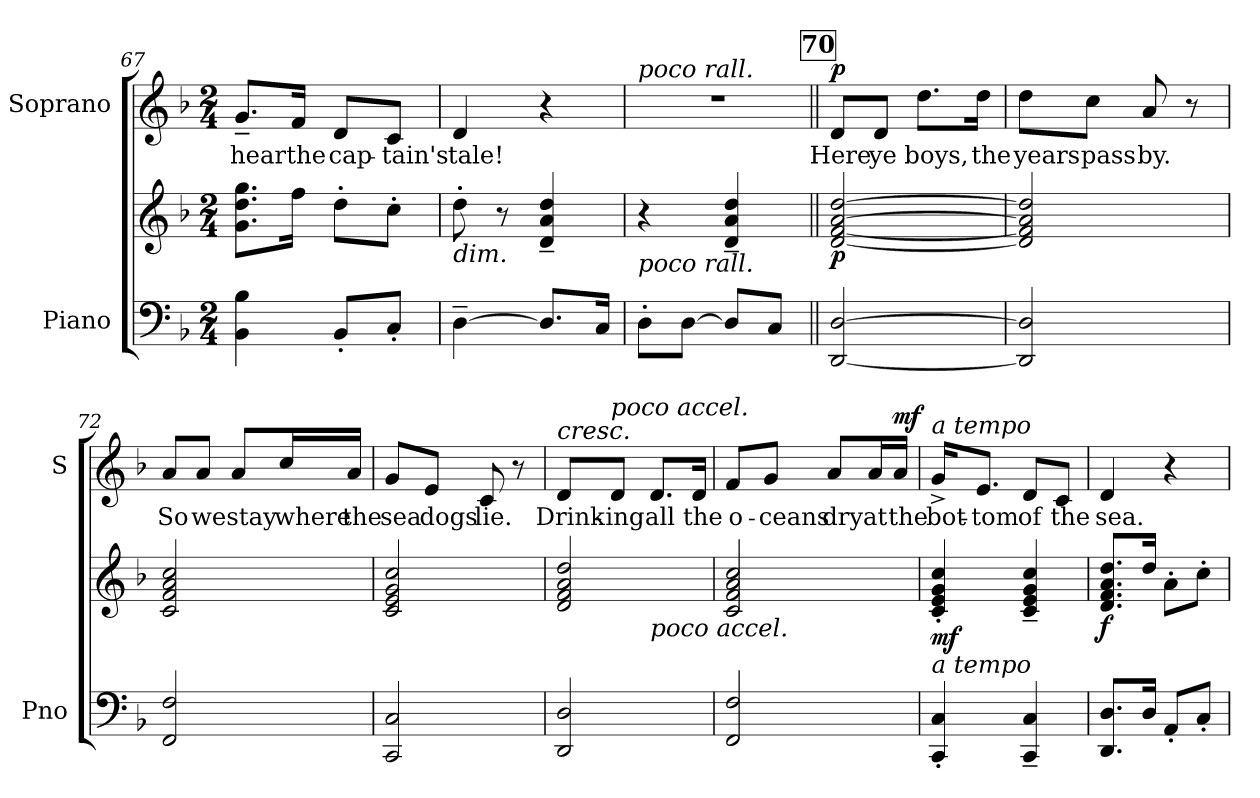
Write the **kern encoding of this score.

**kern	**kern	**dynam	**kern	**text	**dynam
*part2	*part2	*part2	*part1	*part1	*part1
*staff3	*staff2	*staff2/3	*staff1	*staff1	*staff1
*I"Piano	*	*	*I"Soprano	*	*
*I'Pno	*	*	*I'S	*	*
!!LO:LB:g=z
*clefF4	*clefG2	*	*clefG2	*	*
*k[b-]	*k[b-]	*	*k[b-]	*	*
*d:	*d:	*	*d:	*	*
*M2/4	*M2/4	*	*M2/4	*	*
=67	=67	=67	=67	=67	=67
!	!	!	!	!LO:LY:b	!
4BB-\ 4B-\	8.g\ 8.dd\ 8.gg\L	.	8.g~>/L	hear	.
!	!	!	!	!LO:LY:b	!
.	16ff\Jk	.	16f/Jk	the	.
!	!	!	!	!LO:LY:b	!
8BB-'</L	8dd'>\L	.	8d/L	cap-	.
!	!	!	!	!LO:LY:b	!
8C'</J	8cc'>\J	.	8c/J	-tain's	.
=68	=68	=68	=68	=68	=68
!	!LO:TX:b:i:t=dim.	!	!	!	!
!	!	!	!	!LO:LY:b	!
[4D~>\	8dd'>\	.	4d/	tale!	.
.	8r	.	.	.	.
8.D/L]	4d/~< 4a/~< 4dd/~<	.	4r	.	.
16C/Jk	.	.	.	.	.
=69	=69	=69	=69	=69	=69
!	!	!	!LO:TX:a:i:t=poco rall.	!	!
!	!LO:TX:b:i:t=poco rall.	!	!	!	!
8D'>\L	4r	.	2r	.	.
[8D\J	.	.	.	.	.
8D/L]	4d/~< 4a/~< 4dd/~<	.	.	.	.
8C/J	.	.	.	.	.
!!LO:REH:place=s1:a:B:fs=9.9:t=70
=70||	=70||	=70||	=70||	=70||	=70||
!	!	!LO:DY:b	!	!LO:LY:b	!LO:DY:a
[2DD/ [2D/	[2d/ [2f/ [2a/ [2dd/	p	8d/L	Here	p
!	!	!	!	!LO:LY:b	!
.	.	.	8d/J	ye	.
!	!	!	!	!LO:LY:b	!
.	.	.	8.dd\L	boys,	.
!	!	!	!	!LO:LY:b	!
.	.	.	16dd\Jk	the	.
!!LO:PB:g=z
=71	=71	=71	=71	=71	=71
!	!	!	!	!LO:LY:b	!
2DD/] 2D/]	2d/] 2f/] 2a/] 2dd/]	.	8dd\L	years	.
!	!	!	!	!LO:LY:b	!
.	.	.	8cc\J	pass	.
!	!	!	!	!LO:LY:b	!
.	.	.	8a/	by.	.
.	.	.	8r	.	.
=72	=72	=72	=72	=72	=72
!	!	!	!	!LO:LY:b	!
2FF/ 2F/	2c/ 2f/ 2a/ 2cc/	.	8a/L	So	.
!	!	!	!	!LO:LY:b	!
.	.	.	8a/J	we	.
!	!	!	!	!LO:LY:b	!
.	.	.	8a/L	stay	.
!	!	!	!	!LO:LY:b	!
.	.	.	16cc/L	where	.
!	!	!	!	!LO:LY:b	!
.	.	.	16a/JJ	the	.
=73	=73	=73	=73	=73	=73
!	!	!	!	!LO:LY:b	!
2CC/ 2C/	2c/ 2e/ 2g/ 2cc/	.	8g/L	sea	.
!	!	!	!	!LO:LY:b	!
.	.	.	8e/J	dogs	.
!	!	!	!	!LO:LY:b	!
.	.	.	8c/	lie.	.
.	.	.	8r	.	.
=74	=74	=74	=74	=74	=74
!	!	!	!LO:TX:a:i:t=cresc.	!	!
!	!LO:TX:b:i:t=cresc.	!	!	!	!
!	!	!	!	!LO:LY:b	!
*	*^	*	*	*	*
2DD/ 2D/	2d/ 2f/ 2a/ 2dd/	4ryy	.	8d/L	Drink-	.
!	!	!	!	!LO:TX:a:i:t=poco accel.	!	!
!	!	!	!	!	!LO:LY:b	!
.	.	.	.	8d/J	-ing	.
!	!	!LO:TX:b:i:t=poco accel.	!	!	!	!
!	!	!	!	!	!LO:LY:b	!
.	.	4ryy	.	8.d/L	all	.
!	!	!	!	!	!LO:LY:b	!
.	.	.	.	16d/Jk	the	.
*	*v	*v	*	*	*	*
=75	=75	=75	=75	=75	=75
*	*^	*	*	*	*
!	!	!	!	!	!LO:LY:b	!
*	*v	*v	*	*	*	*
2FF/ 2F/	2c/ 2f/ 2a/ 2cc/	.	8f/L	o-	.
!	!	!	!	!LO:LY:b	!
.	.	.	8g/J	-ceans	.
!	!	!	!	!LO:LY:b	!
.	.	.	8a/L	dry	.
!	!	!	!	!LO:LY:b	!
.	.	.	16a/L	at	.
!	!	!	!	!LO:LY:b	!LO:DY:a
.	.	.	16a/JJ	the	mf
=76	=76	=76	=76	=76	=76
!	!	!	!LO:TX:a:i:t=a tempo	!	!
!	!LO:TX:b:i:t=a tempo	!	!	!	!
!	!	!LO:DY:b	!	!LO:LY:b	!
4CC/'< 4C/'<	4c/'< 4e/'< 4g/'< 4cc/'<	mf	16g^>/KL	bot-	.
!	!	!	!	!LO:LY:b	!
.	.	.	8.e/J	-tom	.
!	!	!	!	!LO:LY:b	!
4CC/~< 4C/~<	4c/~< 4e/~< 4g/~< 4cc/~<	.	8d/L	of	.
!	!	!	!	!LO:LY:b	!
.	.	.	8c/J	the	.
!!LO:LB:g=z
=77	=77	=77	=77	=77	=77
!	!	!LO:DY:b	!	!LO:LY:b	!
8.DD/ 8.D/L	8.d/ 8.f/ 8.a/ 8.dd/L	f	4d/	sea.	.
16D/Jk	16dd/Jk	.	.	.	.
8AA'</L	8a'>\L	.	4r	.	.
8C'</J	8cc'>\J	.	.	.	.
=	=	=	=	=	=
*-	*-	*-	*-	*-	*-
